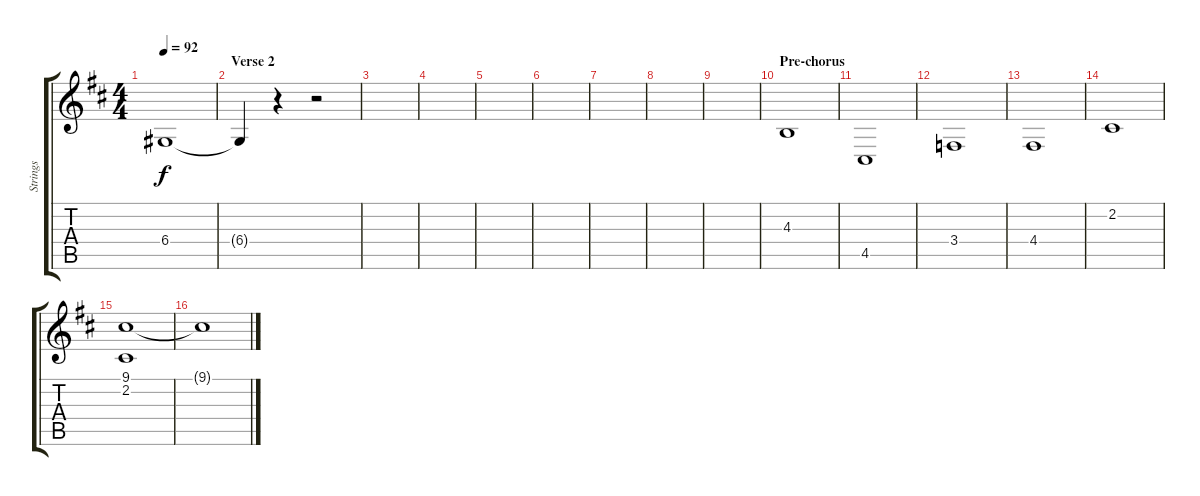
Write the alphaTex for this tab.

\track ("Strings" "Strings") {instrument stringensemble1}
\staff {score tabs}
\tuning (E4 B3 G3 D3 A2 E2) {hide}
\ts (4 4)
\tempo 92
\clef g2
\ks d
6.4{t}.1{dy f} |
\section ("" "Verse 2")
6.4{t}.4 r.4 r.2 |
|
|
|
|
|
|
|
\section ("" "Pre-chorus")
4.3.1{volume 10} |
4.5.1 |
3.4.1 |
4.4.1 |
2.2.1{volume 11} |
(9.1 2.2).1 |
9.1{t}.1
